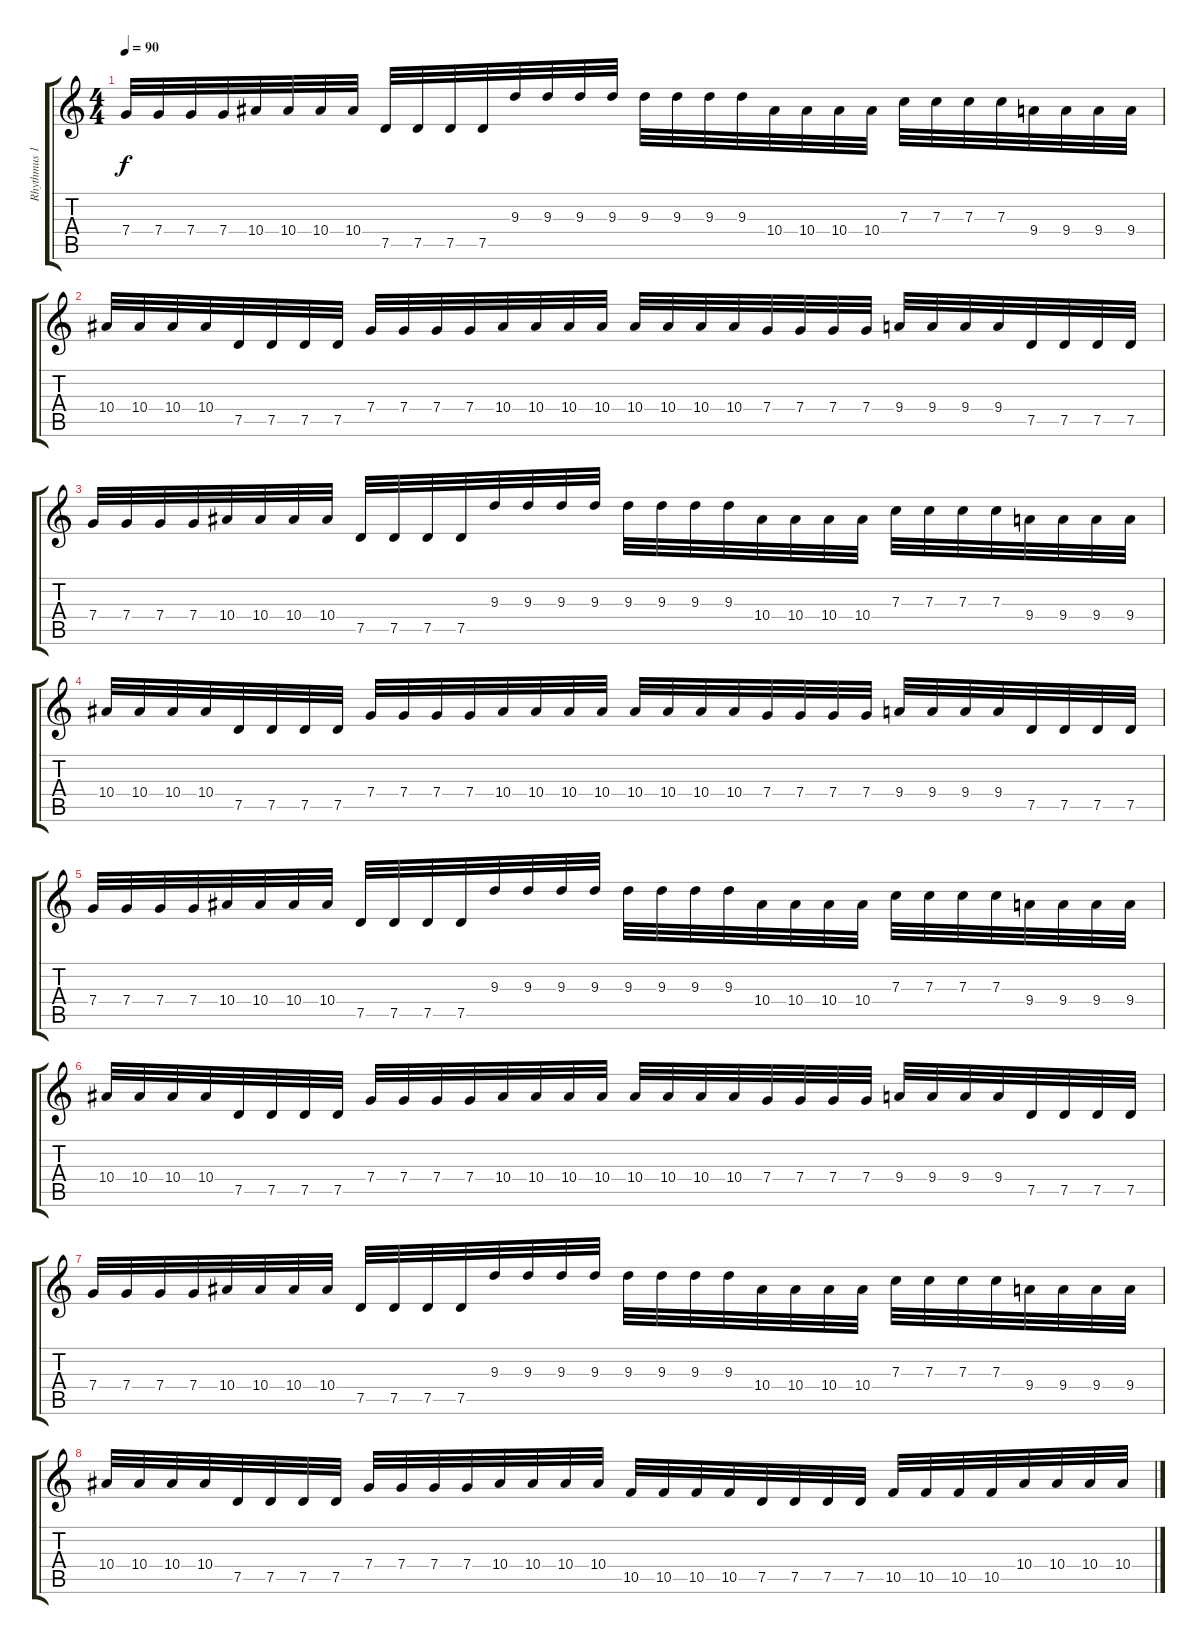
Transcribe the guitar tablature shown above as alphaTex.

\track ("Rhythmus 1" "Rhythmus 1") {instrument distortionguitar}
\staff {score tabs}
\tuning (D4 A3 F3 C3 G2 D2) {hide}
\ts (4 4)
\tempo 90
\clef g2
\ks c
7.4.32{dy f} 7.4.32 7.4.32 7.4.32 10.4.32 10.4.32 10.4.32 10.4.32 7.5.32 7.5.32 7.5.32 7.5.32 9.3.32 9.3.32 9.3.32 9.3.32 9.3.32 9.3.32 9.3.32 9.3.32 10.4.32 10.4.32 10.4.32 10.4.32 7.3.32 7.3.32 7.3.32 7.3.32 9.4.32 9.4.32 9.4.32 9.4.32 |
10.4.32 10.4.32 10.4.32 10.4.32 7.5.32 7.5.32 7.5.32 7.5.32 7.4.32 7.4.32 7.4.32 7.4.32 10.4.32 10.4.32 10.4.32 10.4.32 10.4.32 10.4.32 10.4.32 10.4.32 7.4.32 7.4.32 7.4.32 7.4.32 9.4.32 9.4.32 9.4.32 9.4.32 7.5.32 7.5.32 7.5.32 7.5.32 |
7.4.32 7.4.32 7.4.32 7.4.32 10.4.32 10.4.32 10.4.32 10.4.32 7.5.32 7.5.32 7.5.32 7.5.32 9.3.32 9.3.32 9.3.32 9.3.32 9.3.32 9.3.32 9.3.32 9.3.32 10.4.32 10.4.32 10.4.32 10.4.32 7.3.32 7.3.32 7.3.32 7.3.32 9.4.32 9.4.32 9.4.32 9.4.32 |
10.4.32 10.4.32 10.4.32 10.4.32 7.5.32 7.5.32 7.5.32 7.5.32 7.4.32 7.4.32 7.4.32 7.4.32 10.4.32 10.4.32 10.4.32 10.4.32 10.4.32 10.4.32 10.4.32 10.4.32 7.4.32 7.4.32 7.4.32 7.4.32 9.4.32 9.4.32 9.4.32 9.4.32 7.5.32 7.5.32 7.5.32 7.5.32 |
7.4.32 7.4.32 7.4.32 7.4.32 10.4.32 10.4.32 10.4.32 10.4.32 7.5.32 7.5.32 7.5.32 7.5.32 9.3.32 9.3.32 9.3.32 9.3.32 9.3.32 9.3.32 9.3.32 9.3.32 10.4.32 10.4.32 10.4.32 10.4.32 7.3.32 7.3.32 7.3.32 7.3.32 9.4.32 9.4.32 9.4.32 9.4.32 |
10.4.32 10.4.32 10.4.32 10.4.32 7.5.32 7.5.32 7.5.32 7.5.32 7.4.32 7.4.32 7.4.32 7.4.32 10.4.32 10.4.32 10.4.32 10.4.32 10.4.32 10.4.32 10.4.32 10.4.32 7.4.32 7.4.32 7.4.32 7.4.32 9.4.32 9.4.32 9.4.32 9.4.32 7.5.32 7.5.32 7.5.32 7.5.32 |
7.4.32 7.4.32 7.4.32 7.4.32 10.4.32 10.4.32 10.4.32 10.4.32 7.5.32 7.5.32 7.5.32 7.5.32 9.3.32 9.3.32 9.3.32 9.3.32 9.3.32 9.3.32 9.3.32 9.3.32 10.4.32 10.4.32 10.4.32 10.4.32 7.3.32 7.3.32 7.3.32 7.3.32 9.4.32 9.4.32 9.4.32 9.4.32 |
10.4.32 10.4.32 10.4.32 10.4.32 7.5.32 7.5.32 7.5.32 7.5.32 7.4.32 7.4.32 7.4.32 7.4.32 10.4.32 10.4.32 10.4.32 10.4.32 10.5.32 10.5.32 10.5.32 10.5.32 7.5.32 7.5.32 7.5.32 7.5.32 10.5.32 10.5.32 10.5.32 10.5.32 10.4.32 10.4.32 10.4.32 10.4.32
